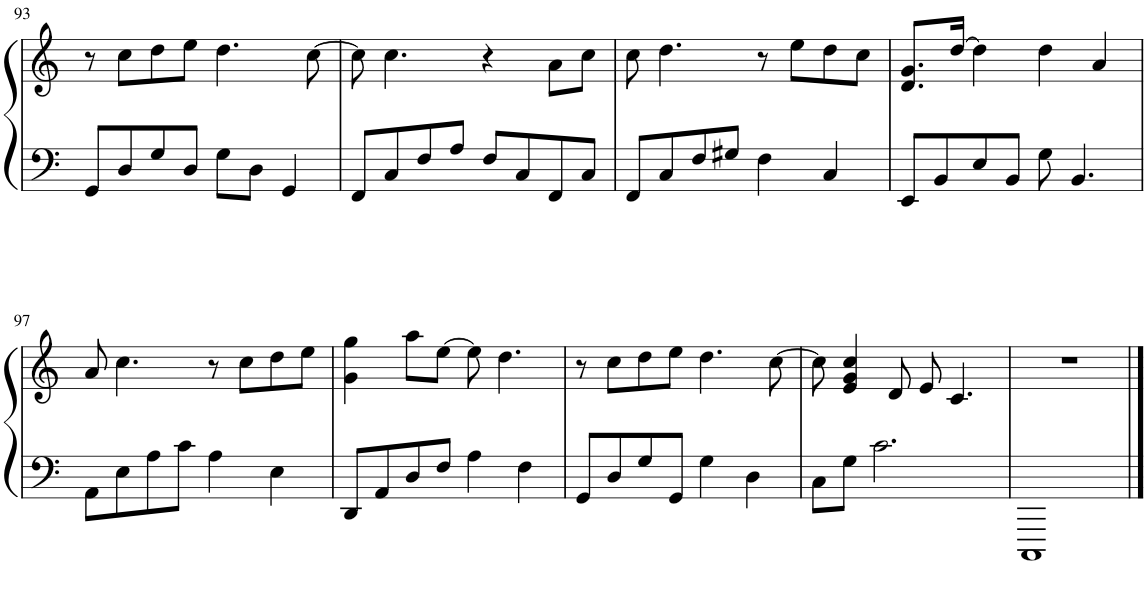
**kern	**kern
*part1	*part1
*staff2	*staff1
*I"Piano	*
*I'Pno.	*
!!LO:PB:g=z
*clefF4	*clefG2
*k[]	*k[]
*M4/4	*M4/4
=93	=93
8GG/L	8r
8D/	8cc\L
8G/	8dd\
8D/J	8ee\J
8G\L	4.dd\
8D\J	.
4GG/	.
.	[8cc\
=94	=94
8FF/L	8cc\]
8C/	4.cc\
8F/	.
8A/J	.
8F/L	4r
8C/	.
8FF/	8a\L
8C/J	8cc\J
=95	=95
8FF/L	8cc\
8C/	4.dd\
8F/	.
8G#X/J	.
4F\	8r
.	8ee\L
4C/	8dd\
.	8cc\J
=96	=96
8EE/L	8.d/ 8.g/L
8BB/	.
.	[16dd/Jk
8E/	4dd\]
8BB/J	.
8G\	4dd\
4.BB/	.
.	4a/
!!LO:LB:g=z
=97	=97
8AA\L	8a/
8E\	4.cc\
8A\	.
8c\J	.
4A\	8r
.	8cc\L
4E\	8dd\
.	8ee\J
=98	=98
8DD/L	4g\ 4gg\
8AA/	.
8D/	8aa\L
8F/J	[8ee\J
4A\	8ee\]
.	4.dd\
4F\	.
=99	=99
8GG/L	8r
8D/	8cc\L
8G/	8dd\
8GG/J	8ee\J
4G\	4.dd\
4D\	.
.	[8cc\
=100	=100
8C\L	8cc\]
8G\J	4e/ 4g/ 4cc/
2.c\	.
.	8d/
.	8e/
.	4.c/
=101	=101
1CCC	1r
==	==
*-	*-
